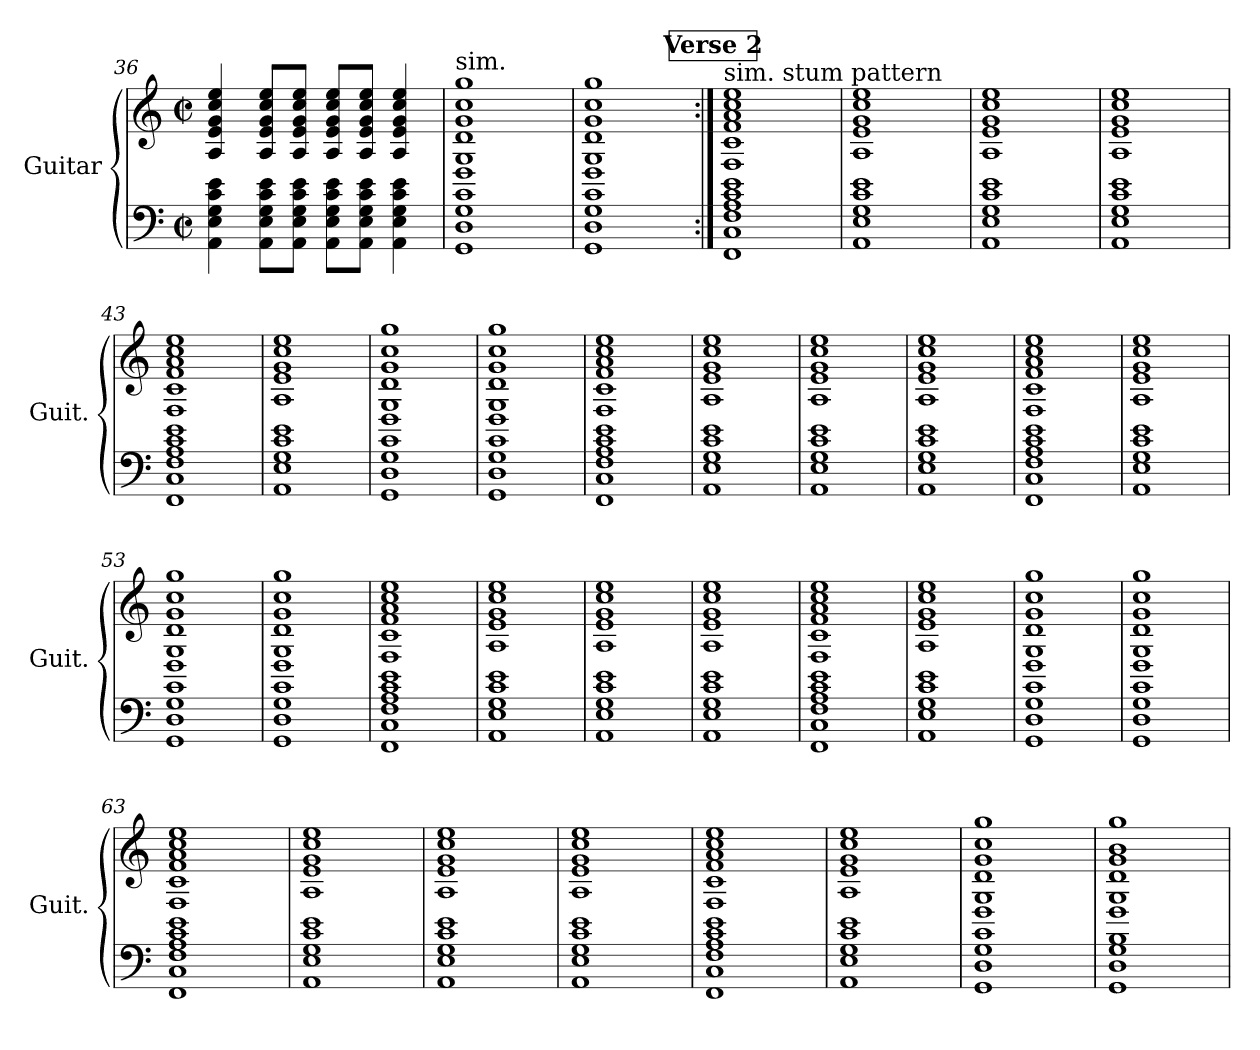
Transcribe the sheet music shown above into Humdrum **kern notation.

**kern	**kern
*part1	*part1
*staff2	*staff1
*I"Guitar	*
*I'Guit.	*
*	*clefG2
*ITrd7c12	*ITrd7c12
*k[]	*k[]
*M2/2	*M2/2
*met(c|)	*met(c|)
=36	=36
4AAA 4EE 4GG 4C 4E	4AA/ 4E/ 4G/ 4c/ 4e/
8AAA\ 8EE\ 8GG\ 8C\ 8E\L	8AA/ 8E/ 8G/ 8c/ 8e/L
8AAA\ 8EE\ 8GG\ 8C\ 8E\J	8AA/ 8E/ 8G/ 8c/ 8e/J
8AAA\ 8EE\ 8GG\ 8C\ 8E\L	8AA/ 8E/ 8G/ 8c/ 8e/L
8AAA\ 8EE\ 8GG\ 8C\ 8E\J	8AA/ 8E/ 8G/ 8c/ 8e/J
4AAA 4EE 4GG 4C 4E	4AA/ 4E/ 4G/ 4c/ 4e/
=37	=37
!	!LO:TX:a:t=sim.
1GGG 1DD 1GG 1C 1G	1GG 1D 1G 1c 1g
=38	=38
1GGG 1DD 1GG 1C 1G	1GG 1D 1G 1c 1g
!!LO:LB:g=z
!!LO:REH:place=s1:a:B:fs=14:t=Verse 2
=39:|!	=39:|!
!	!LO:TX:a:t=sim. stum pattern
1FFF 1CC 1FF 1AA 1C 1E	1FF 1C 1F 1A 1c 1e
=40	=40
1AAA 1EE 1GG 1C 1E	1AA 1E 1G 1c 1e
=41	=41
1AAA 1EE 1GG 1C 1E	1AA 1E 1G 1c 1e
=42	=42
1AAA 1EE 1GG 1C 1E	1AA 1E 1G 1c 1e
=43	=43
1FFF 1CC 1FF 1AA 1C 1E	1FF 1C 1F 1A 1c 1e
=44	=44
1AAA 1EE 1GG 1C 1E	1AA 1E 1G 1c 1e
=45	=45
1GGG 1DD 1GG 1C 1G	1GG 1D 1G 1c 1g
=46	=46
1GGG 1DD 1GG 1C 1G	1GG 1D 1G 1c 1g
=47	=47
1FFF 1CC 1FF 1AA 1C 1E	1FF 1C 1F 1A 1c 1e
=48	=48
1AAA 1EE 1GG 1C 1E	1AA 1E 1G 1c 1e
=49	=49
1AAA 1EE 1GG 1C 1E	1AA 1E 1G 1c 1e
=50	=50
1AAA 1EE 1GG 1C 1E	1AA 1E 1G 1c 1e
=51	=51
1FFF 1CC 1FF 1AA 1C 1E	1FF 1C 1F 1A 1c 1e
=52	=52
1AAA 1EE 1GG 1C 1E	1AA 1E 1G 1c 1e
=53	=53
1GGG 1DD 1GG 1C 1G	1GG 1D 1G 1c 1g
=54	=54
1GGG 1DD 1GG 1C 1G	1GG 1D 1G 1c 1g
=55	=55
1FFF 1CC 1FF 1AA 1C 1E	1FF 1C 1F 1A 1c 1e
!!LO:LB:g=z
=56	=56
1AAA 1EE 1GG 1C 1E	1AA 1E 1G 1c 1e
=57	=57
1AAA 1EE 1GG 1C 1E	1AA 1E 1G 1c 1e
=58	=58
1AAA 1EE 1GG 1C 1E	1AA 1E 1G 1c 1e
=59	=59
1FFF 1CC 1FF 1AA 1C 1E	1FF 1C 1F 1A 1c 1e
=60	=60
1AAA 1EE 1GG 1C 1E	1AA 1E 1G 1c 1e
=61	=61
1GGG 1DD 1GG 1C 1G	1GG 1D 1G 1c 1g
=62	=62
1GGG 1DD 1GG 1C 1G	1GG 1D 1G 1c 1g
=63	=63
1FFF 1CC 1FF 1AA 1C 1E	1FF 1C 1F 1A 1c 1e
=64	=64
1AAA 1EE 1GG 1C 1E	1AA 1E 1G 1c 1e
=65	=65
1AAA 1EE 1GG 1C 1E	1AA 1E 1G 1c 1e
=66	=66
1AAA 1EE 1GG 1C 1E	1AA 1E 1G 1c 1e
=67	=67
1FFF 1CC 1FF 1AA 1C 1E	1FF 1C 1F 1A 1c 1e
=68	=68
1AAA 1EE 1GG 1C 1E	1AA 1E 1G 1c 1e
=69	=69
1GGG 1DD 1GG 1C 1G	1GG 1D 1G 1c 1g
=70	=70
1GGG 1DD 1GG 1BB 1G	1GG 1D 1G 1B 1g
=	=
*-	*-
